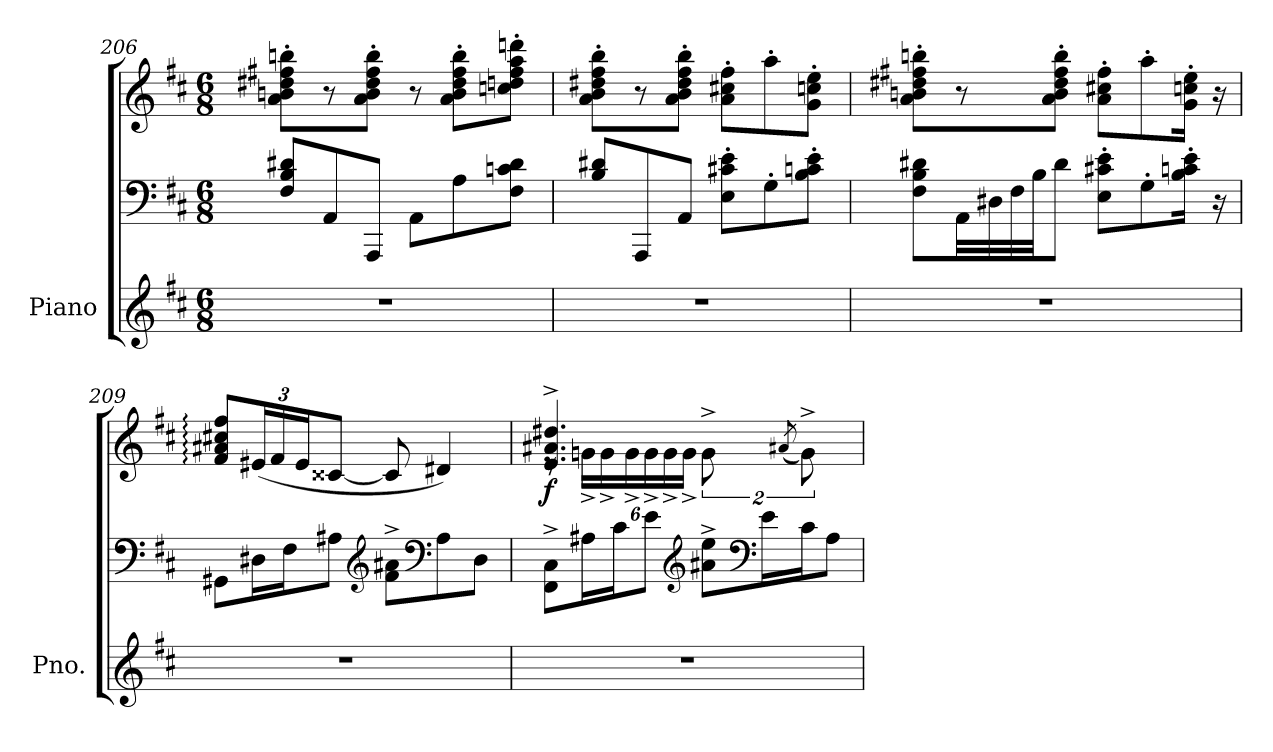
**kern	**kern	**kern	**dynam
*part1	*part1	*part1	*part1
*staff3	*staff2	*staff1	*staff1/2/3
*I"Piano	*	*	*
*I'Pno.	*	*	*
*clefG2	*clefF4	*clefG2	*
*k[f#c#]	*k[f#c#]	*k[f#c#]	*
*M6/8	*M6/8	*M6/8	*
=206	=206	=206	=206
!	!	!	!LO:DY:b
2.r	8F#/ 8B/ 8d#X/L	8a\' 8bn\' 8dd#X\' 8ff#X\' 8bbn\'L	other-dynamics
.	8AA/	8r	.
.	8AAA/J	8a\' 8b\' 8dd#\' 8ff#\' 8bb\'J	.
.	8AA\L	8r	.
.	8A\	8a\' 8b\' 8dd#\' 8ff#\' 8bb\'L	.
.	8F#\ 8cn\ 8d#\J	8ccn\' 8ddn\' 8ff#\' 8aa\' 8dddn\'J	.
=207	=207	=207	=207
2.r	8B\ 8d#X\L	8a\' 8b\' 8dd#X\' 8ff#\' 8bb\'L	.
.	8AAA/	8r	.
.	8AA/J	8a\' 8b\' 8dd#\' 8ff#\' 8bb\'J	.
.	8E\' 8c#X\' 8e\'L	8a\' 8cc#X\' 8ff#\'L	.
.	8G'\	8aa'\	.
.	8B\' 8cn\' 8e\'J	8g\' 8ccn\' 8ee\'J	.
!!LO:LB:g=z
=208	=208	=208	=208
2.r	8F#\ 8B\ 8d#X\L	8a\' 8bn\' 8dd#X\' 8ff#X\' 8bbn\'L	.
.	32AA\LL	8r	.
.	32D#X\	.	.
.	32F#\	.	.
.	32B\JJ	.	.
.	8d#\J	8a\' 8b\' 8dd#\' 8ff#\' 8bb\'J	.
.	8E\' 8c#X\' 8e\'L	8a\' 8cc#X\' 8ff#\'L	.
.	8G'\	8aa'\	.
.	16B\' 16cn\' 16e\'Jk	16g\' 16ccn\' 16ee\'Jk	.
.	16r	16r	.
=209	=209	=209	=209
!	!	!	!LO:DY:b
2.r	8GG#X\L	8f#/: 8a#X/: 8cc#X/: 8ff#/:L	other-dynamics
*	*	*Xbrackettup	*
.	16D#X\L	(24e#X/L	.
.	.	24f#/	.
.	16F#\J	.	.
.	.	24e#/J	.
.	8A#X\J	[8c##X/J	.
*	*clefG2	*	*
.	8f#\^ 8a#X\^L	8c##/]	.
*	*clefF4	*	*
.	8A#\	4d#X/)	.
.	8D#\J	.	.
=210	=210	=210	=210
*	*	*^	*
!	!	!	!	!LO:DY:b
2.r	8FF#\^ 8C#\^L	4.e/^ 4.a#X/^ 4.dd#X/^	8re	f
.	16A#X\L	.	24gn^\LL	.
.	.	.	24g^\	.
.	16c#\J	.	.	.
.	.	.	24g^\	.
.	8e\J	.	24g^\	.
.	.	.	24g^\	.
.	.	.	24g^\JJ	.
*	*clefG2	*	*	*
*	*	*brackettup	*	*
.	8a#X\^ 8ee\^L	16%3g^\	16%3ryy	.
*	*clefF4	*	*	*
.	16e\L	.	.	.
.	.	(8qa#X/	.	.
.	16c#\J	16%3g^\)	16%3ryy	.
.	8A#\J	.	.	.
*	*	*v	*v	*
=	=	=	=
*-	*-	*-	*-
